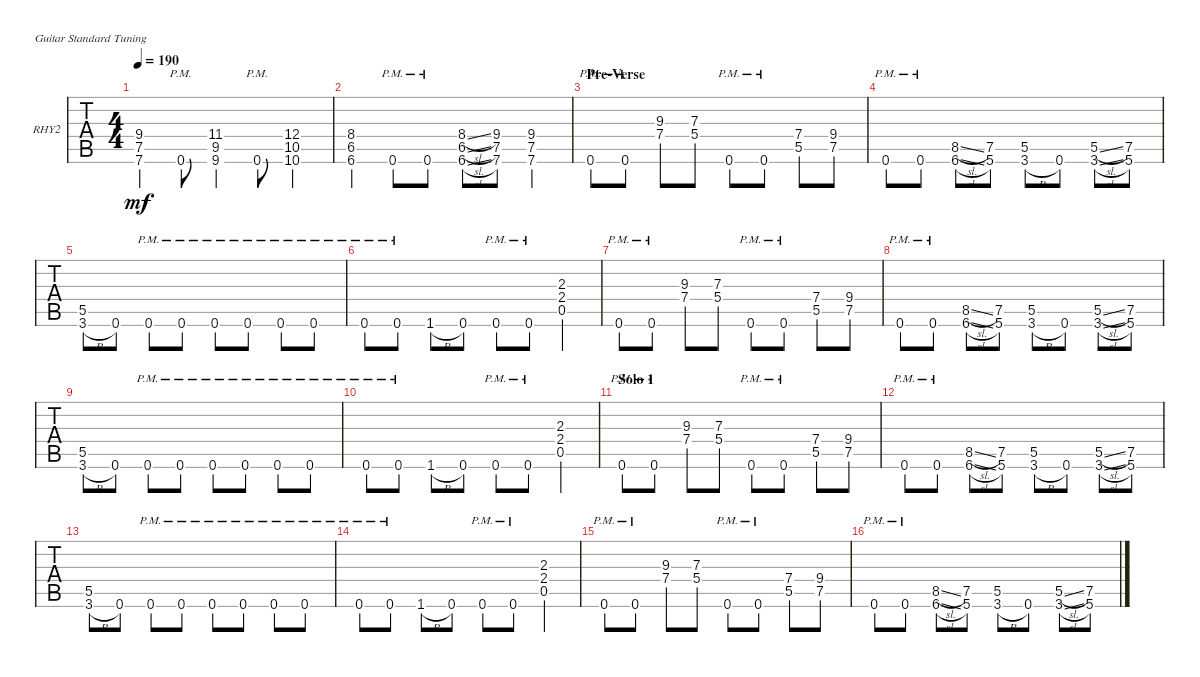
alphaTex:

\defaultSystemsLayout 4
\bracketExtendMode groupsimilarinstruments
\firstSystemTrackNameOrientation horizontal
\otherSystemsTrackNameOrientation horizontal
\track ("Rhythm Guitar 2" "RHY2") {instrument overdrivenguitar}
\staff {tabs}
\tuning (E4 B3 G3 D3 A2 E2)
\ts (4 4)
\tempo 190
\clef g2
\ks c
(7.5 9.4 7.6).4{dy mf} 0.6{pm}.8 (9.5 11.4 9.6).4 0.6{pm}.8 (10.5 12.4 10.6).4 |
(6.5 8.4 6.6).4 0.6{pm}.8 0.6{pm}.8 (6.5{sl} 8.4{sl} 6.6{sl}).8 (7.5 9.4 7.6).8 (7.5 9.4 7.6).4 |
\section ("" "Pre-Verse")
0.6{pm}.8 0.6{pm}.8 (7.4 9.3).8 (7.3 5.4).8 0.6{pm}.8 0.6{pm}.8 (5.5 7.4).8 (7.5 9.4).8 |
0.6{pm}.8 0.6{pm}.8 (6.6{sl} 8.5{sl}).8 (5.6 7.5).8 (3.6{h} 5.5).8 0.6.8 (3.6{sl} 5.5{sl}).8 (5.6 7.5).8 |
(3.6{h} 5.5).8 0.6.8 0.6{pm}.8 0.6{pm}.8 0.6{pm}.8 0.6{pm}.8 0.6{pm}.8 0.6{pm}.8 |
0.6{pm}.8 0.6{pm}.8 1.6{h}.8 0.6.8 0.6{pm}.8 0.6{pm}.8 (0.5 2.4 2.3).4 |
0.6{pm}.8 0.6{pm}.8 (7.4 9.3).8 (7.3 5.4).8 0.6{pm}.8 0.6{pm}.8 (5.5 7.4).8 (7.5 9.4).8 |
0.6{pm}.8 0.6{pm}.8 (6.6{sl} 8.5{sl}).8 (5.6 7.5).8 (3.6{h} 5.5).8 0.6.8 (3.6{sl} 5.5{sl}).8 (5.6 7.5).8 |
(3.6{h} 5.5).8 0.6.8 0.6{pm}.8 0.6{pm}.8 0.6{pm}.8 0.6{pm}.8 0.6{pm}.8 0.6{pm}.8 |
0.6{pm}.8 0.6{pm}.8 1.6{h}.8 0.6.8 0.6{pm}.8 0.6{pm}.8 (0.5 2.4 2.3).4 |
\section ("" "Solo 1")
0.6{pm}.8 0.6{pm}.8 (7.4 9.3).8 (7.3 5.4).8 0.6{pm}.8 0.6{pm}.8 (5.5 7.4).8 (7.5 9.4).8 |
0.6{pm}.8 0.6{pm}.8 (6.6{sl} 8.5{sl}).8 (5.6 7.5).8 (3.6{h} 5.5).8 0.6.8 (3.6{sl} 5.5{sl}).8 (5.6 7.5).8 |
(3.6{h} 5.5).8 0.6.8 0.6{pm}.8 0.6{pm}.8 0.6{pm}.8 0.6{pm}.8 0.6{pm}.8 0.6{pm}.8 |
0.6{pm}.8 0.6{pm}.8 1.6{h}.8 0.6.8 0.6{pm}.8 0.6{pm}.8 (0.5 2.4 2.3).4 |
0.6{pm}.8 0.6{pm}.8 (7.4 9.3).8 (7.3 5.4).8 0.6{pm}.8 0.6{pm}.8 (5.5 7.4).8 (7.5 9.4).8 |
0.6{pm}.8 0.6{pm}.8 (6.6{sl} 8.5{sl}).8 (5.6 7.5).8 (3.6{h} 5.5).8 0.6.8 (3.6{sl} 5.5{sl}).8 (5.6 7.5).8
